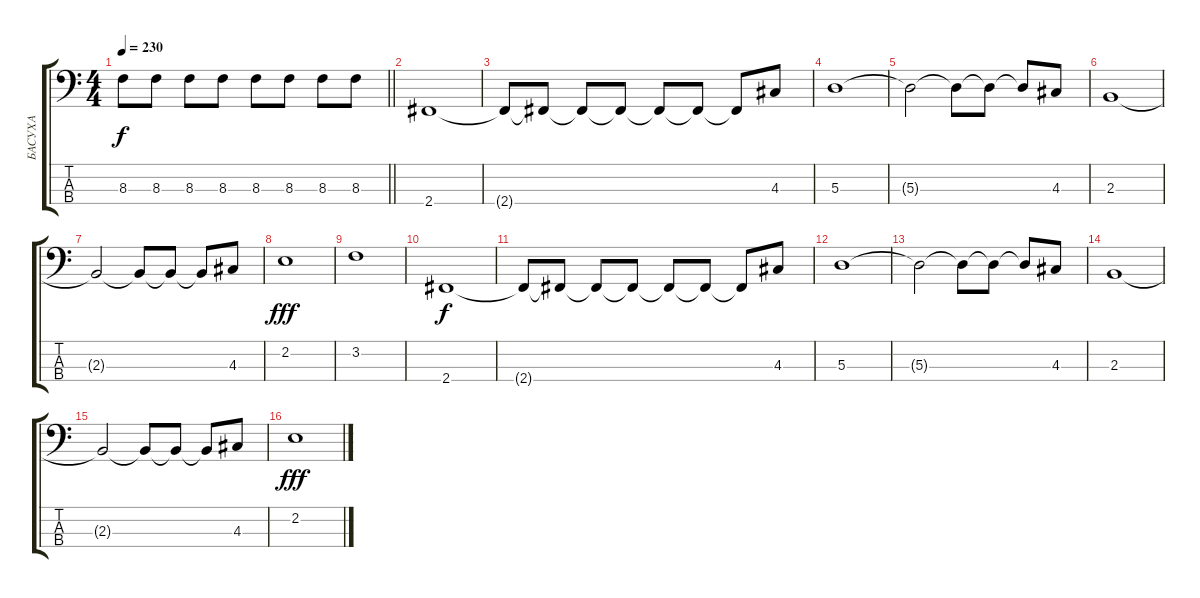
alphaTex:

\track ("БАСУХА" "БАСУХА") {instrument electricbassfinger}
\staff {score tabs}
\tuning (G2 D2 A1 E1) {hide}
\ts (4 4)
\tempo 230
\clef f4
\barLineRight lightlight
\ks c
8.3.8{dy f} 8.3.8 8.3.8 8.3.8 8.3.8 8.3.8 8.3.8 8.3.8 |
2.4.1 |
2.4{t}.8 2.4{t}.8 2.4{t}.8 2.4{t}.8 2.4{t}.8 2.4{t}.8 2.4{t}.8 4.3.8 |
5.3.1 |
5.3{t}.2 5.3{t}.8 5.3{t}.8 5.3{t}.8 4.3.8 |
2.3.1 |
2.3{t}.2 2.3{t}.8 2.3{t}.8 2.3{t}.8 4.3.8 |
2.2.1{dy fff} |
3.2.1 |
2.4.1{dy f} |
2.4{t}.8 2.4{t}.8 2.4{t}.8 2.4{t}.8 2.4{t}.8 2.4{t}.8 2.4{t}.8 4.3.8 |
5.3.1 |
5.3{t}.2 5.3{t}.8 5.3{t}.8 5.3{t}.8 4.3.8 |
2.3.1 |
2.3{t}.2 2.3{t}.8 2.3{t}.8 2.3{t}.8 4.3.8 |
2.2.1{dy fff}
